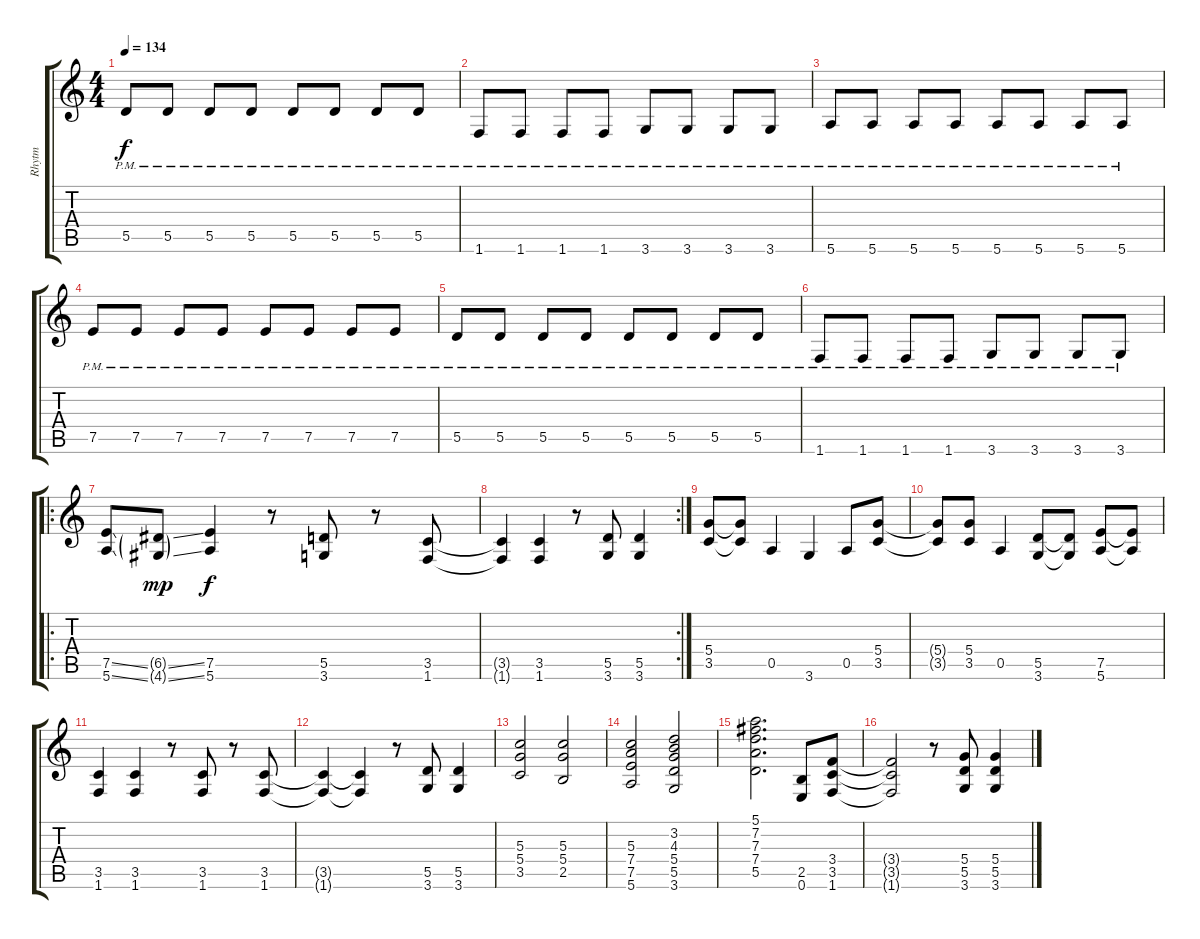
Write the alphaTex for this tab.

\track ("Rhytm" "Rhytm") {instrument overdrivenguitar}
\staff {score tabs}
\tuning (E4 B3 G3 D3 A2 E2) {hide}
\ts (4 4)
\tempo 134
\clef g2
\ks c
5.5{pm}.8{dy f} 5.5{pm}.8 5.5{pm}.8 5.5{pm}.8 5.5{pm}.8 5.5{pm}.8 5.5{pm}.8 5.5{pm}.8 |
1.6{pm}.8 1.6{pm}.8 1.6{pm}.8 1.6{pm}.8 3.6{pm}.8 3.6{pm}.8 3.6{pm}.8 3.6{pm}.8 |
5.6{pm}.8 5.6{pm}.8 5.6{pm}.8 5.6{pm}.8 5.6{pm}.8 5.6{pm}.8 5.6{pm}.8 5.6{pm}.8 |
7.5{pm}.8 7.5{pm}.8 7.5{pm}.8 7.5{pm}.8 7.5{pm}.8 7.5{pm}.8 7.5{pm}.8 7.5{pm}.8 |
5.5{pm}.8 5.5{pm}.8 5.5{pm}.8 5.5{pm}.8 5.5{pm}.8 5.5{pm}.8 5.5{pm}.8 5.5{pm}.8 |
1.6{pm}.8 1.6{pm}.8 1.6{pm}.8 1.6{pm}.8 3.6{pm}.8 3.6{pm}.8 3.6{pm}.8 3.6{pm}.8 |
\ro
(7.5{ss} 5.6{ss}).8{volume 13} (6.5{ss g} 4.6{ss g}).8{dy mp} (7.5 5.6).4{dy f} r.8 (5.5 3.6).8 r.8 (3.5 1.6).8 |
\rc 2
(3.5{t} 1.6{t}).4 (3.5 1.6).4 r.8 (5.5 3.6).8 (5.5 3.6).4 |
(5.4 3.5).8 (5.4{t} 3.5{t}).8 0.5.4 3.6.4 0.5.8 (5.4 3.5).8 |
(5.4{t} 3.5{t}).8 (5.4 3.5).8 0.5.4 (5.5 3.6).8 (5.5{t} 3.6{t}).8 (7.5 5.6).8 (7.5{t} 5.6{t}).8 |
(3.5 1.6).4 (3.5 1.6).4 r.8 (3.5 1.6).8 r.8 (3.5 1.6).8 |
(3.5{t} 1.6{t}).4 (3.5{t} 1.6{t}).4 r.8 (5.5 3.6).8 (5.5 3.6).4 |
(5.3 5.4 3.5).2{volume 11} (5.3 5.4 2.5).2 |
(5.3 7.4 7.5 5.6).2 (3.2 4.3 5.4 5.5 3.6).2 |
(5.1 7.2 7.3 7.4 5.5).2{d} (2.5 0.6).8 (3.4 3.5 1.6).8 |
(3.4{t} 3.5{t} 1.6{t}).2 r.8 (5.4 5.5 3.6).8 (5.4 5.5 3.6).4
